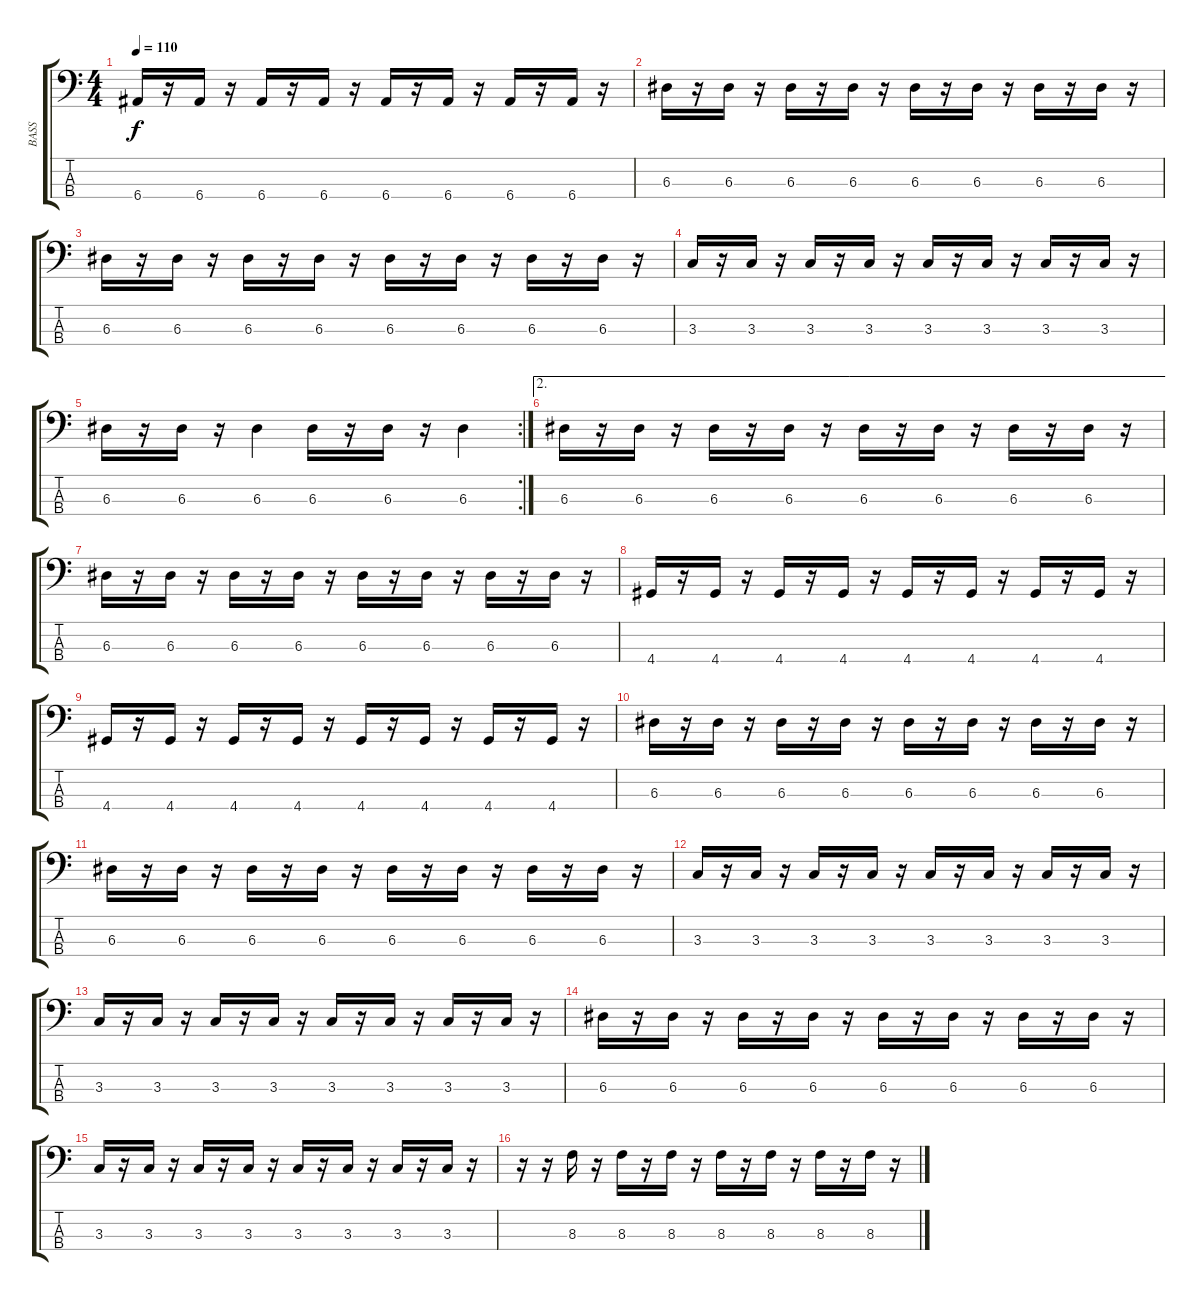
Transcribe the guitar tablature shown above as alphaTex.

\track ("BASS" "BASS") {instrument electricbassfinger}
\staff {score tabs}
\tuning (G2 D2 A1 E1) {hide}
\ts (4 4)
\tempo 110
\clef f4
\ks c
6.4.16{dy f} r.16 6.4.16 r.16 6.4.16 r.16 6.4.16 r.16 6.4.16 r.16 6.4.16 r.16 6.4.16 r.16 6.4.16 r.16 |
6.3.16 r.16 6.3.16 r.16 6.3.16 r.16 6.3.16 r.16 6.3.16 r.16 6.3.16 r.16 6.3.16 r.16 6.3.16 r.16 |
6.3.16 r.16 6.3.16 r.16 6.3.16 r.16 6.3.16 r.16 6.3.16 r.16 6.3.16 r.16 6.3.16 r.16 6.3.16 r.16 |
3.3.16 r.16 3.3.16 r.16 3.3.16 r.16 3.3.16 r.16 3.3.16 r.16 3.3.16 r.16 3.3.16 r.16 3.3.16 r.16 |
\rc 2
6.3.16 r.16 6.3.16 r.16 6.3.4 6.3.16 r.16 6.3.16 r.16 6.3.4 |
\ae 2
6.3.16 r.16 6.3.16 r.16 6.3.16 r.16 6.3.16 r.16 6.3.16 r.16 6.3.16 r.16 6.3.16 r.16 6.3.16 r.16 |
6.3.16 r.16 6.3.16 r.16 6.3.16 r.16 6.3.16 r.16 6.3.16 r.16 6.3.16 r.16 6.3.16 r.16 6.3.16 r.16 |
4.4.16 r.16 4.4.16 r.16 4.4.16 r.16 4.4.16 r.16 4.4.16 r.16 4.4.16 r.16 4.4.16 r.16 4.4.16 r.16 |
4.4.16 r.16 4.4.16 r.16 4.4.16 r.16 4.4.16 r.16 4.4.16 r.16 4.4.16 r.16 4.4.16 r.16 4.4.16 r.16 |
6.3.16 r.16 6.3.16 r.16 6.3.16 r.16 6.3.16 r.16 6.3.16 r.16 6.3.16 r.16 6.3.16 r.16 6.3.16 r.16 |
6.3.16 r.16 6.3.16 r.16 6.3.16 r.16 6.3.16 r.16 6.3.16 r.16 6.3.16 r.16 6.3.16 r.16 6.3.16 r.16 |
3.3.16 r.16 3.3.16 r.16 3.3.16 r.16 3.3.16 r.16 3.3.16 r.16 3.3.16 r.16 3.3.16 r.16 3.3.16 r.16 |
3.3.16 r.16 3.3.16 r.16 3.3.16 r.16 3.3.16 r.16 3.3.16 r.16 3.3.16 r.16 3.3.16 r.16 3.3.16 r.16 |
6.3.16 r.16 6.3.16 r.16 6.3.16 r.16 6.3.16 r.16 6.3.16 r.16 6.3.16 r.16 6.3.16 r.16 6.3.16 r.16 |
3.3.16 r.16 3.3.16 r.16 3.3.16 r.16 3.3.16 r.16 3.3.16 r.16 3.3.16 r.16 3.3.16 r.16 3.3.16 r.16 |
r.16 r.16 8.3.16 r.16 8.3.16 r.16 8.3.16 r.16 8.3.16 r.16 8.3.16 r.16 8.3.16 r.16 8.3.16 r.16
